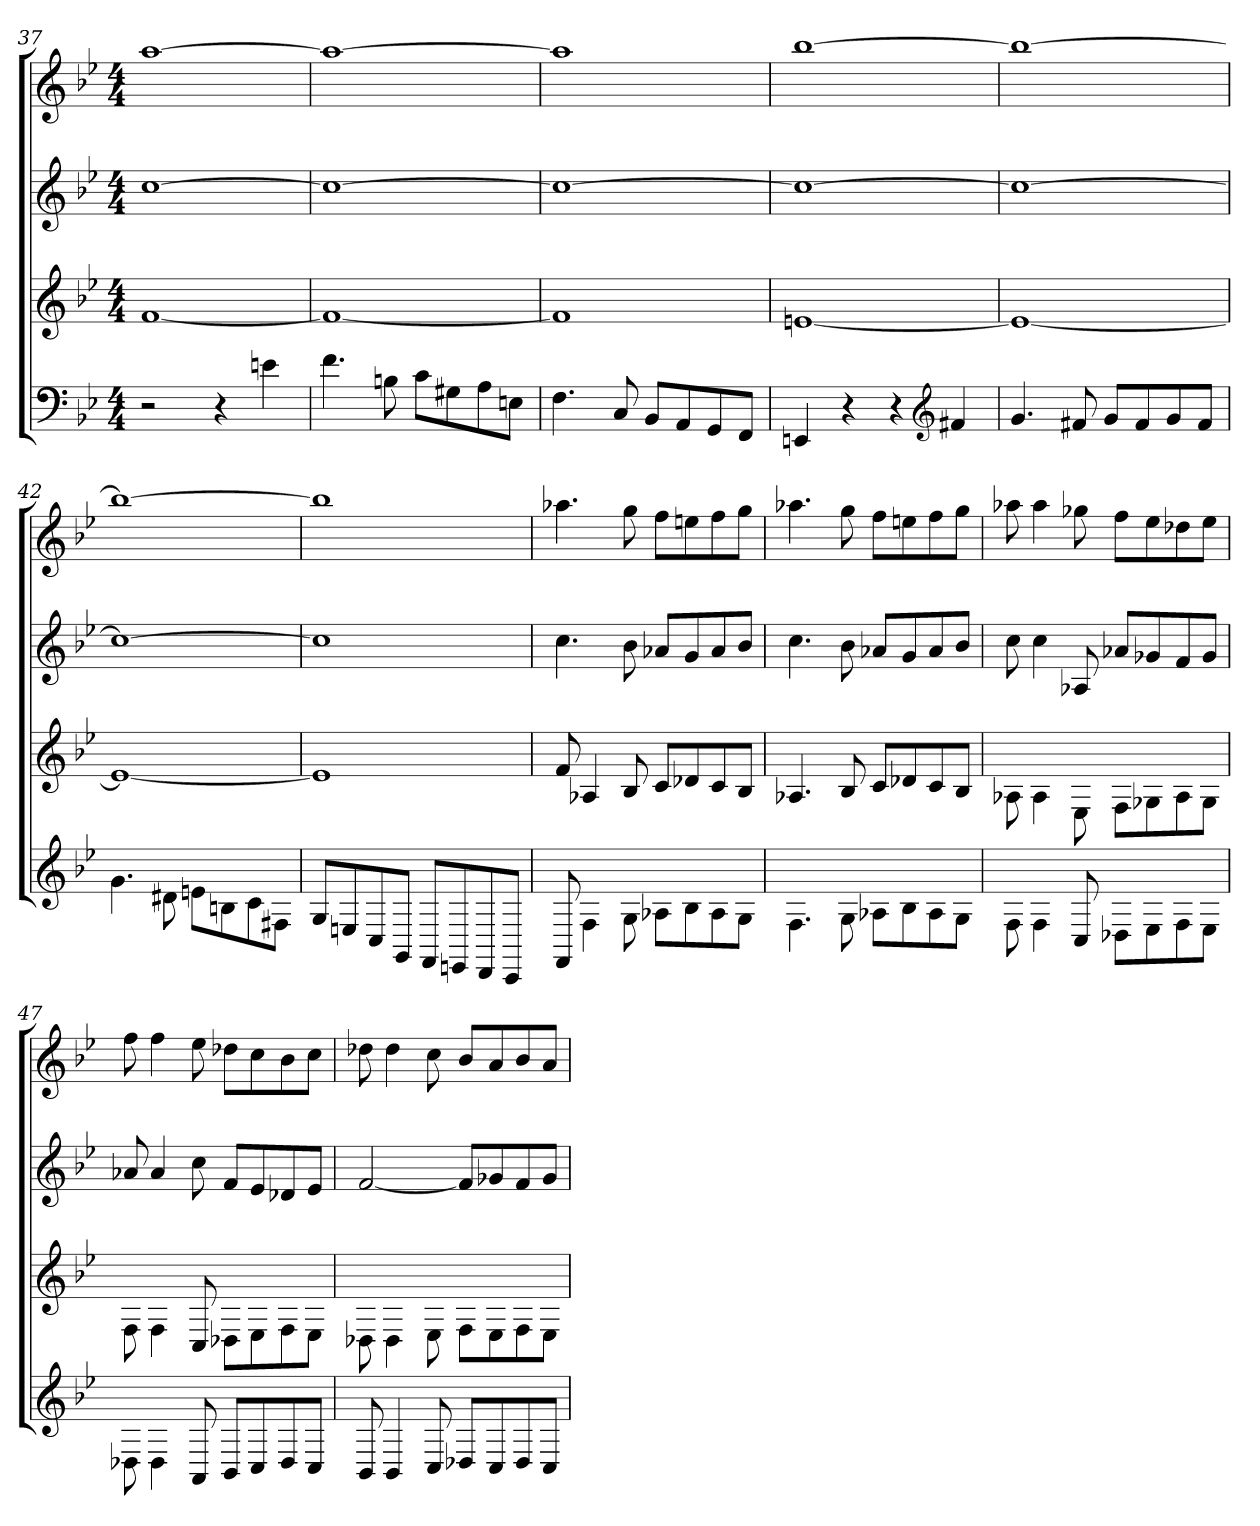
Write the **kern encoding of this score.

**kern	**kern	**kern	**kern
*part4	*part3	*part2	*part1
*staff4	*staff3	*staff2	*staff1
*clefF4	*clefG2	*clefG2	*clefG2
*k[b-e-]	*k[b-e-]	*k[b-e-]	*k[b-e-]
*B-:	*B-:	*B-:	*B-:
*M4/4	*M4/4	*M4/4	*M4/4
=37	=37	=37	=37
2r	[1f	[1cc	[1aa
4r	.	.	.
4en\	.	.	.
=38	=38	=38	=38
4.f\	1f_	1cc_	1aa_
8Bn\	.	.	.
8c\L	.	.	.
8G#X\	.	.	.
8A\	.	.	.
8En\J	.	.	.
=39	=39	=39	=39
4.F\	1f]	1cc_	1aa]
8C/	.	.	.
8BB-/L	.	.	.
8AA/	.	.	.
8GG/	.	.	.
8FF/J	.	.	.
=40	=40	=40	=40
4EEn/	[1en	1cc_	[1bb-
4r	.	.	.
4r	.	.	.
*clefG2	*	*	*
4f#X/	.	.	.
=41	=41	=41	=41
4.g/	1e_	1cc_	1bb-_
8f#X/	.	.	.
8g/L	.	.	.
8f#/	.	.	.
8g/	.	.	.
8f#/J	.	.	.
=42	=42	=42	=42
4.g\	1e_	1cc_	1bb-_
8d#X\	.	.	.
8en\L	.	.	.
8Bn\	.	.	.
8c\	.	.	.
8F#X\J	.	.	.
=43	=43	=43	=43
8G/L	1e]	1cc]	1bb-]
8En/	.	.	.
8C/	.	.	.
8GG/J	.	.	.
8FF/L	.	.	.
8EEn/	.	.	.
8DD/	.	.	.
8CC/J	.	.	.
=44	=44	=44	=44
8FF/	8f/	4.cc\	4.aa-X\
4F\	4A-X/	.	.
8G\	8B-/	8b-\	8gg\
8A-X\L	8c/L	8a-X/L	8ff\L
8B-\	8d-X/	8g/	8een\
8A-\	8c/	8a-/	8ff\
8G\J	8B-/J	8b-/J	8gg\J
=45	=45	=45	=45
4.F\	4.A-X/	4.cc\	4.aa-X\
8G\	8B-/	8b-\	8gg\
8A-X\L	8c/L	8a-X/L	8ff\L
8B-\	8d-X/	8g/	8een\
8A-\	8c/	8a-/	8ff\
8G\J	8B-/J	8b-/J	8gg\J
=46	=46	=46	=46
8F\	8A-X\	8cc\	8aa-X\
4F\	4A-\	4cc\	4aa-\
8C/	8E-\	8A-X/	8gg-X\
8D-X\L	8F\L	8a-X/L	8ff\L
8E-\	8G-X\	8g-X/	8ee-\
8F\	8A-\	8f/	8dd-X\
8E-\J	8G-\J	8g-/J	8ee-\J
=47	=47	=47	=47
8D-X\	8F\	8a-X/	8ff\
4D-\	4F\	4a-/	4ff\
8AA/	8C/	8cc\	8ee-\
8BB-/L	8D-X\L	8f/L	8dd-X\L
8C/	8E-\	8e-/	8cc\
8D-/	8F\	8d-X/	8b-\
8C/J	8E-\J	8e-/J	8cc\J
=48	=48	=48	=48
8BB-/	8D-X\	[2f/	8dd-X\
4BB-/	4D-\	.	4dd-\
8C/	8E-\	.	8cc\
8D-X/L	8F\L	8f/L]	8b-/L
8C/	8E-\	8g-X/	8a/
8D-/	8F\	8f/	8b-/
8C/J	8E-\J	8g-/J	8a/J
=	=	=	=
*-	*-	*-	*-
